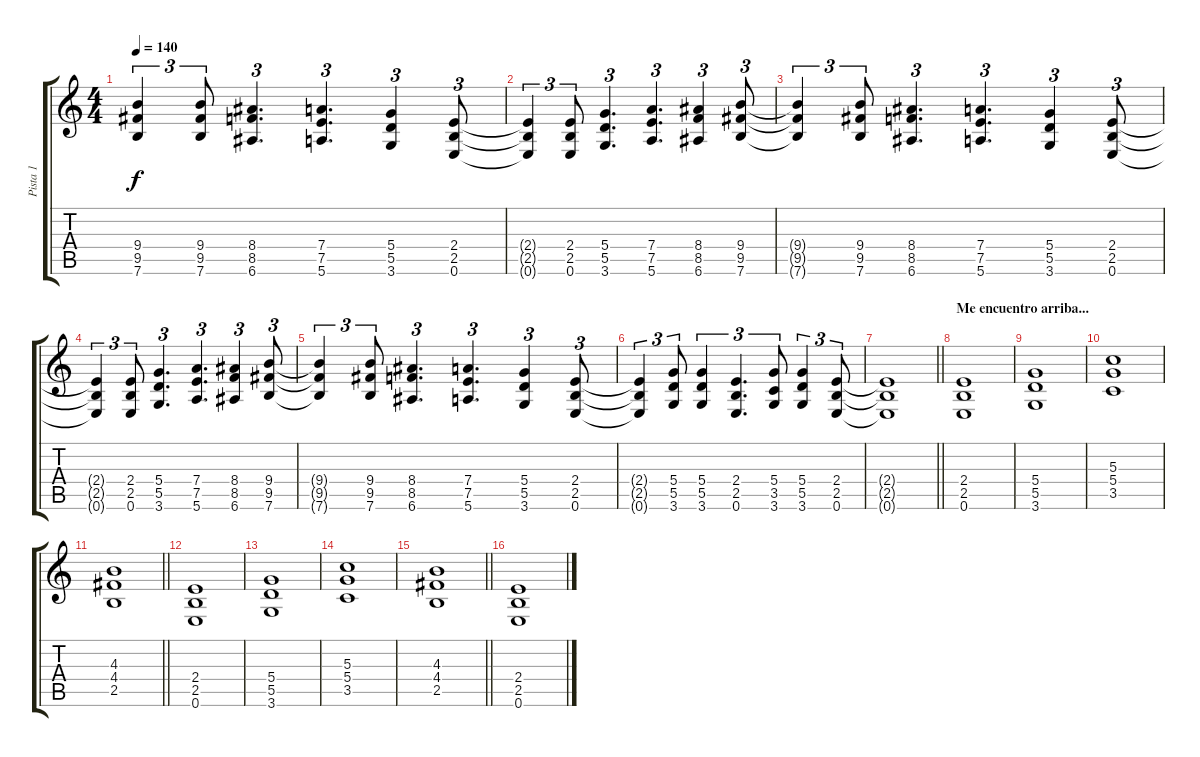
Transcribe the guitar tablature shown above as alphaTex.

\track ("Pista 1" "Pista 1") {instrument overdrivenguitar}
\staff {score tabs}
\tuning (E4 B3 G3 D3 A2 E2) {hide}
\ts (4 4)
\tempo 140
\clef g2
\ks c
(9.4{t} 9.5{t} 7.6{t}).4{tu (3 2) dy f} (9.4 9.5 7.6).8{tu (3 2)} (8.4 8.5 6.6).4{d tu (3 2)} (7.4 7.5 5.6).4{d tu (3 2)} (5.4 5.5 3.6).4{tu (3 2)} (2.4 2.5 0.6).8{tu (3 2)} |
(2.4{t} 2.5{t} 0.6{t}).4{tu (3 2)} (2.4 2.5 0.6).8{tu (3 2)} (5.4 5.5 3.6).4{d tu (3 2)} (7.4 7.5 5.6).4{d tu (3 2)} (8.4 8.5 6.6).4{tu (3 2)} (9.4 9.5 7.6).8{tu (3 2)} |
(9.4{t} 9.5{t} 7.6{t}).4{tu (3 2)} (9.4 9.5 7.6).8{tu (3 2)} (8.4 8.5 6.6).4{d tu (3 2)} (7.4 7.5 5.6).4{d tu (3 2)} (5.4 5.5 3.6).4{tu (3 2)} (2.4 2.5 0.6).8{tu (3 2)} |
(2.4{t} 2.5{t} 0.6{t}).4{tu (3 2)} (2.4 2.5 0.6).8{tu (3 2)} (5.4 5.5 3.6).4{d tu (3 2)} (7.4 7.5 5.6).4{d tu (3 2)} (8.4 8.5 6.6).4{tu (3 2)} (9.4 9.5 7.6).8{tu (3 2)} |
(9.4{t} 9.5{t} 7.6{t}).4{tu (3 2)} (9.4 9.5 7.6).8{tu (3 2)} (8.4 8.5 6.6).4{d tu (3 2)} (7.4 7.5 5.6).4{d tu (3 2)} (5.4 5.5 3.6).4{tu (3 2)} (2.4 2.5 0.6).8{tu (3 2)} |
(2.4{t} 2.5{t} 0.6{t}).4{tu (3 2)} (5.4 5.5 3.6).8{tu (3 2)} (5.4 5.5 3.6).4{tu (3 2)} (2.4 2.5 0.6).4{d tu (3 2)} (5.4 3.5 3.6).8{tu (3 2)} (5.4 5.5 3.6).4{tu (3 2)} (2.4 2.5 0.6).8{tu (3 2)} |
\barLineRight lightlight
(2.4{t} 2.5{t} 0.6{t}).1{volume 3} |
\section ("" "Me encuentro arriba...")
(2.4 2.5 0.6).1{volume 9} |
(5.4 5.5 3.6).1 |
(5.3 5.4 3.5).1 |
\barLineRight lightlight
(4.3 4.4 2.5).1 |
(2.4 2.5 0.6).1{volume 9} |
(5.4 5.5 3.6).1 |
(5.3 5.4 3.5).1 |
\barLineRight lightlight
(4.3 4.4 2.5).1 |
(2.4 2.5 0.6).1{volume 9}
